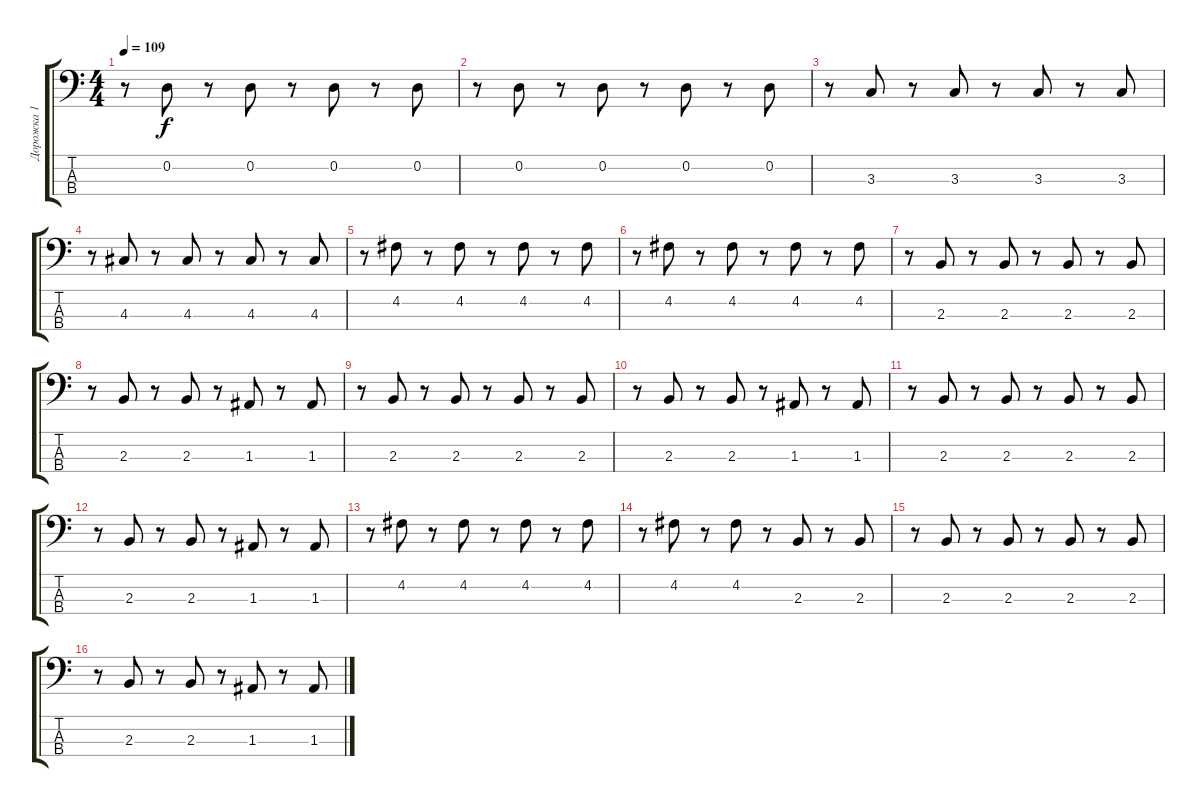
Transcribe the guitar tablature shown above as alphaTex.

\track ("Дорожка 1" "Дорожка 1") {instrument synthbass1}
\staff {score tabs}
\tuning (G2 D2 A1 E1) {hide}
\ts (4 4)
\tempo 109
\clef f4
\ks c
r.8{dy f} 0.2.8 r.8 0.2.8 r.8 0.2.8 r.8 0.2.8 |
r.8 0.2.8 r.8 0.2.8 r.8 0.2.8 r.8 0.2.8 |
r.8 3.3.8 r.8 3.3.8 r.8 3.3.8 r.8 3.3.8 |
r.8 4.3.8 r.8 4.3.8 r.8 4.3.8 r.8 4.3.8 |
r.8 4.2.8 r.8 4.2.8 r.8 4.2.8 r.8 4.2.8 |
r.8 4.2.8 r.8 4.2.8 r.8 4.2.8 r.8 4.2.8 |
r.8 2.3.8 r.8 2.3.8 r.8 2.3.8 r.8 2.3.8 |
r.8 2.3.8 r.8 2.3.8 r.8 1.3.8 r.8 1.3.8 |
r.8 2.3.8 r.8 2.3.8 r.8 2.3.8 r.8 2.3.8 |
r.8 2.3.8 r.8 2.3.8 r.8 1.3.8 r.8 1.3.8 |
r.8 2.3.8 r.8 2.3.8 r.8 2.3.8 r.8 2.3.8 |
r.8 2.3.8 r.8 2.3.8 r.8 1.3.8 r.8 1.3.8 |
r.8 4.2.8 r.8 4.2.8 r.8 4.2.8 r.8 4.2.8 |
r.8 4.2.8 r.8 4.2.8 r.8 2.3.8 r.8 2.3.8 |
r.8 2.3.8 r.8 2.3.8 r.8 2.3.8 r.8 2.3.8 |
r.8 2.3.8 r.8 2.3.8 r.8 1.3.8 r.8 1.3.8
